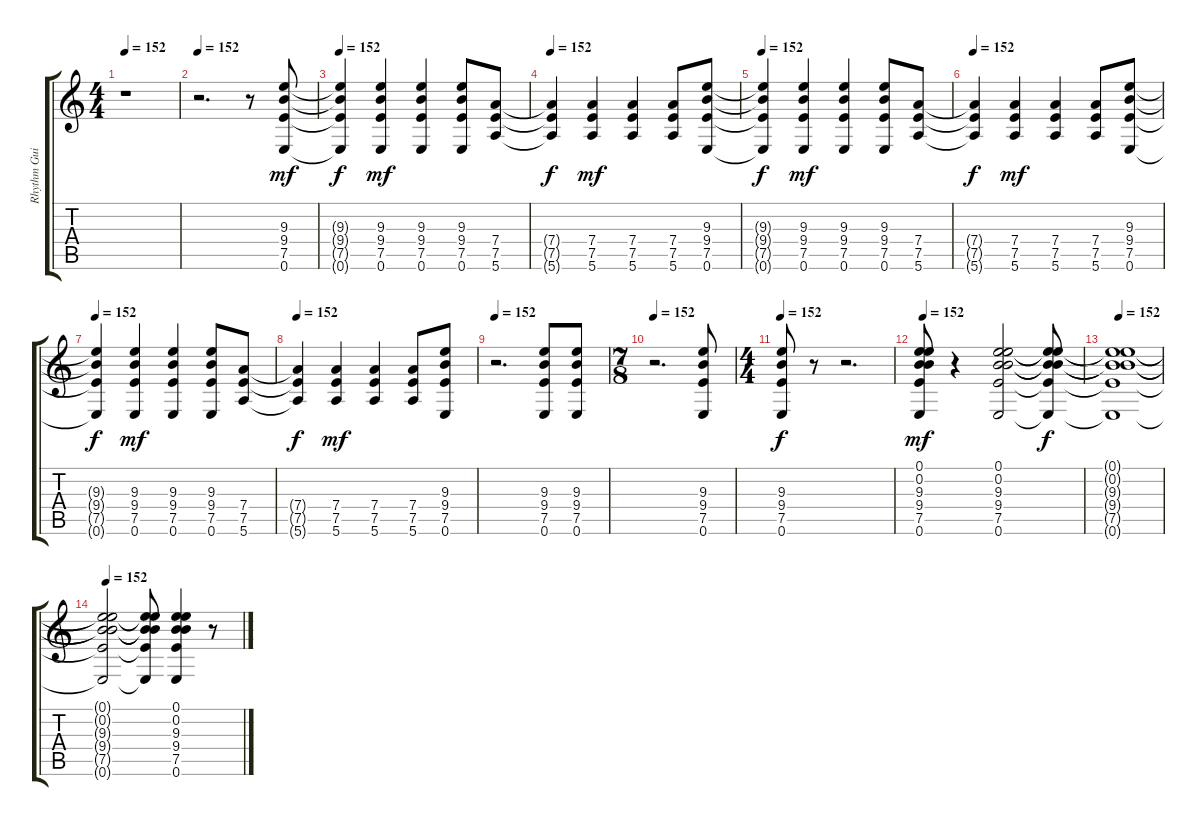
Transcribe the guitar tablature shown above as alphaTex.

\track ("Rhythm Guitar II" "Rhythm Gui") {instrument overdrivenguitar}
\staff {score tabs}
\tuning (E4 B3 G3 D3 A2 E2) {hide}
\ts (4 4)
\tempo 152
\clef g2
\ks c
r.1{dy mf} |
\tempo 152
r.2{d} r.8 (9.3 9.4 7.5 0.6).8 |
\tempo 152
(9.3{t} 9.4{t} 7.5{t} 0.6{t}).4{dy f} (9.3 9.4 7.5 0.6).4{dy mf} (9.3 9.4 7.5 0.6).4 (9.3 9.4 7.5 0.6).8 (7.4 7.5 5.6).8 |
\tempo 152
(7.4{t} 7.5{t} 5.6{t}).4{dy f} (7.4 7.5 5.6).4{dy mf} (7.4 7.5 5.6).4 (7.4 7.5 5.6).8 (9.3 9.4 7.5 0.6).8 |
\tempo 152
(9.3{t} 9.4{t} 7.5{t} 0.6{t}).4{dy f} (9.3 9.4 7.5 0.6).4{dy mf} (9.3 9.4 7.5 0.6).4 (9.3 9.4 7.5 0.6).8 (7.4 7.5 5.6).8 |
\tempo 152
(7.4{t} 7.5{t} 5.6{t}).4{dy f} (7.4 7.5 5.6).4{dy mf} (7.4 7.5 5.6).4 (7.4 7.5 5.6).8 (9.3 9.4 7.5 0.6).8 |
\tempo 152
(9.3{t} 9.4{t} 7.5{t} 0.6{t}).4{dy f} (9.3 9.4 7.5 0.6).4{dy mf} (9.3 9.4 7.5 0.6).4 (9.3 9.4 7.5 0.6).8 (7.4 7.5 5.6).8 |
\tempo 152
(7.4{t} 7.5{t} 5.6{t}).4{dy f} (7.4 7.5 5.6).4{dy mf} (7.4 7.5 5.6).4 (7.4 7.5 5.6).8 (9.3 9.4 7.5 0.6).8 |
\tempo 152
r.2{d} (9.3 9.4 7.5 0.6).8 (9.3 9.4 7.5 0.6).8 |
\ts (7 8)
\tempo 152
r.2{d} (9.3 9.4 7.5 0.6).8 |
\ts (4 4)
\tempo 152
(9.3 9.4 7.5 0.6).8{dy f} r.8 r.2{d} |
\tempo 152
(0.1 0.2 9.3 9.4 7.5 0.6).8{dy mf} r.4 (0.1 0.2 9.3 9.4 7.5 0.6).2 (0.1{t} 0.2{t} 9.3{t} 9.4{t} 7.5{t} 0.6{t}).8{dy f} |
\tempo 152
(0.1{t} 0.2{t} 9.3{t} 9.4{t} 7.5{t} 0.6{t}).1 |
\tempo 152
(0.1{t} 0.2{t} 9.3{t} 9.4{t} 7.5{t} 0.6{t}).2 (0.1{t} 0.2{t} 9.3{t} 9.4{t} 7.5{t} 0.6{t}).8 (0.1 0.2 9.3 9.4 7.5 0.6).4 r.8
